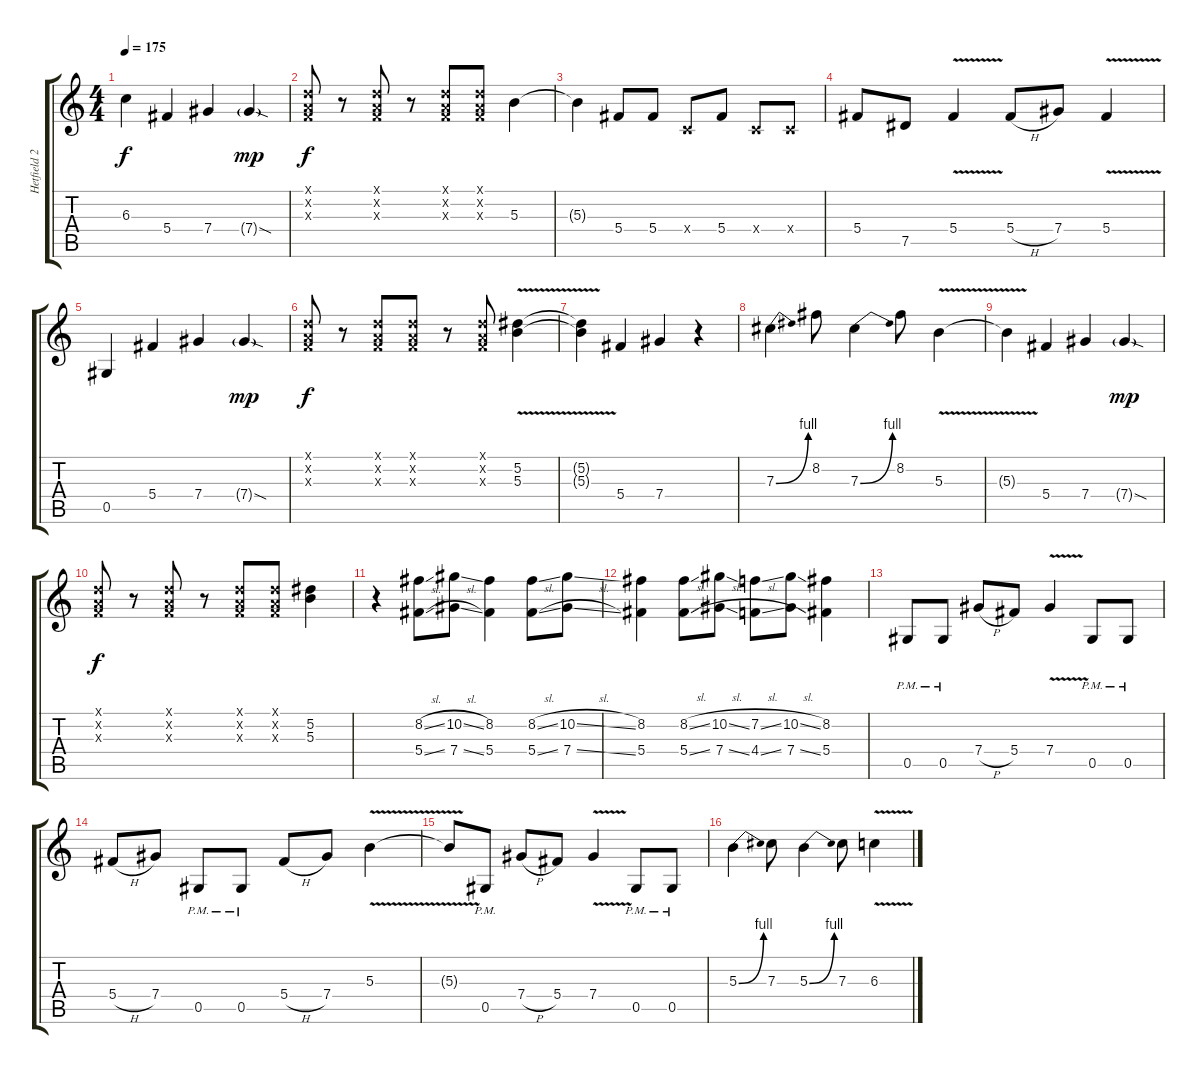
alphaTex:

\track ("Hetfield 2" "Hetfield 2") {instrument overdrivenguitar}
\staff {score tabs}
\tuning (Eb4 Bb3 Gb3 Db3 Ab2 Eb2) {hide}
\ts (4 4)
\tempo 175
\clef g2
\ks c
6.3{t}.4{dy f} 5.4.4 7.4.4 7.4{sod g}.4{dy mp} |
(-1.1{x} -1.2{x} -1.3{x}).8{dy f} r.8 (-1.1{x} -1.2{x} -1.3{x}).8 r.8 (-1.1{x} -1.2{x} -1.3{x}).8 (-1.1{x} -1.2{x} -1.3{x}).8 5.3.4 |
5.3{t}.4 5.4.8 5.4.8 -1.4{x}.8 5.4.8 -1.4{x}.8 -1.4{x}.8 |
5.4.8 7.5.8 5.4{v}.4 5.4{h}.8 7.4.8 5.4{v}.4 |
0.5.4 5.4.4 7.4.4 7.4{sod g}.4{dy mp} |
(-1.1{x} -1.2{x} -1.3{x}).8{dy f} r.8 (-1.1{x} -1.2{x} -1.3{x}).8 (-1.1{x} -1.2{x} -1.3{x}).8 r.8 (-1.1{x} -1.2{x} -1.3{x}).8 (5.2{v} 5.3{v}).4 |
(5.2{t} 5.3{t}).4 5.4.4 7.4.4 r.4 |
7.3{be (bend 0 0 60 4)}.4 8.2.8 7.3{be (bend 0 0 60 4)}.4 8.2.8 5.3{v}.4 |
5.3{t}.4 5.4.4 7.4.4 7.4{sod g}.4{dy mp} |
(-1.1{x} -1.2{x} -1.3{x}).8{dy f} r.8 (-1.1{x} -1.2{x} -1.3{x}).8 r.8 (-1.1{x} -1.2{x} -1.3{x}).8 (-1.1{x} -1.2{x} -1.3{x}).8 (5.2 5.3).4 |
r.4 (8.2{sl} 5.4{sl}).8 (10.2{sl} 7.4{sl}).8 (8.2 5.4).4 (8.2{sl} 5.4{sl}).8 (10.2{sl} 7.4{sl}).8 |
(8.2 5.4).4 (8.2{sl} 5.4{sl}).8 (10.2{sl} 7.4{sl}).8 (7.2{sl} 4.4{sl}).8 (10.2{sl} 7.4{sl}).8 (8.2 5.4).4 |
0.5{pm}.8 0.5{pm}.8 7.4{h}.8 5.4.8 7.4{v}.4 0.5{pm}.8 0.5{pm}.8 |
5.4{h}.8 7.4.8 0.5{pm}.8 0.5{pm}.8 5.4{h}.8 7.4.8 5.3{v}.4 |
5.3{t}.8 0.5{pm}.8 7.4{h}.8 5.4.8 7.4{v}.4 0.5{pm}.8 0.5{pm}.8 |
5.3{be (bend 0 0 60 4)}.4 7.3.8 5.3{be (bend 0 0 60 4)}.4 7.3.8 6.3{v}.4
